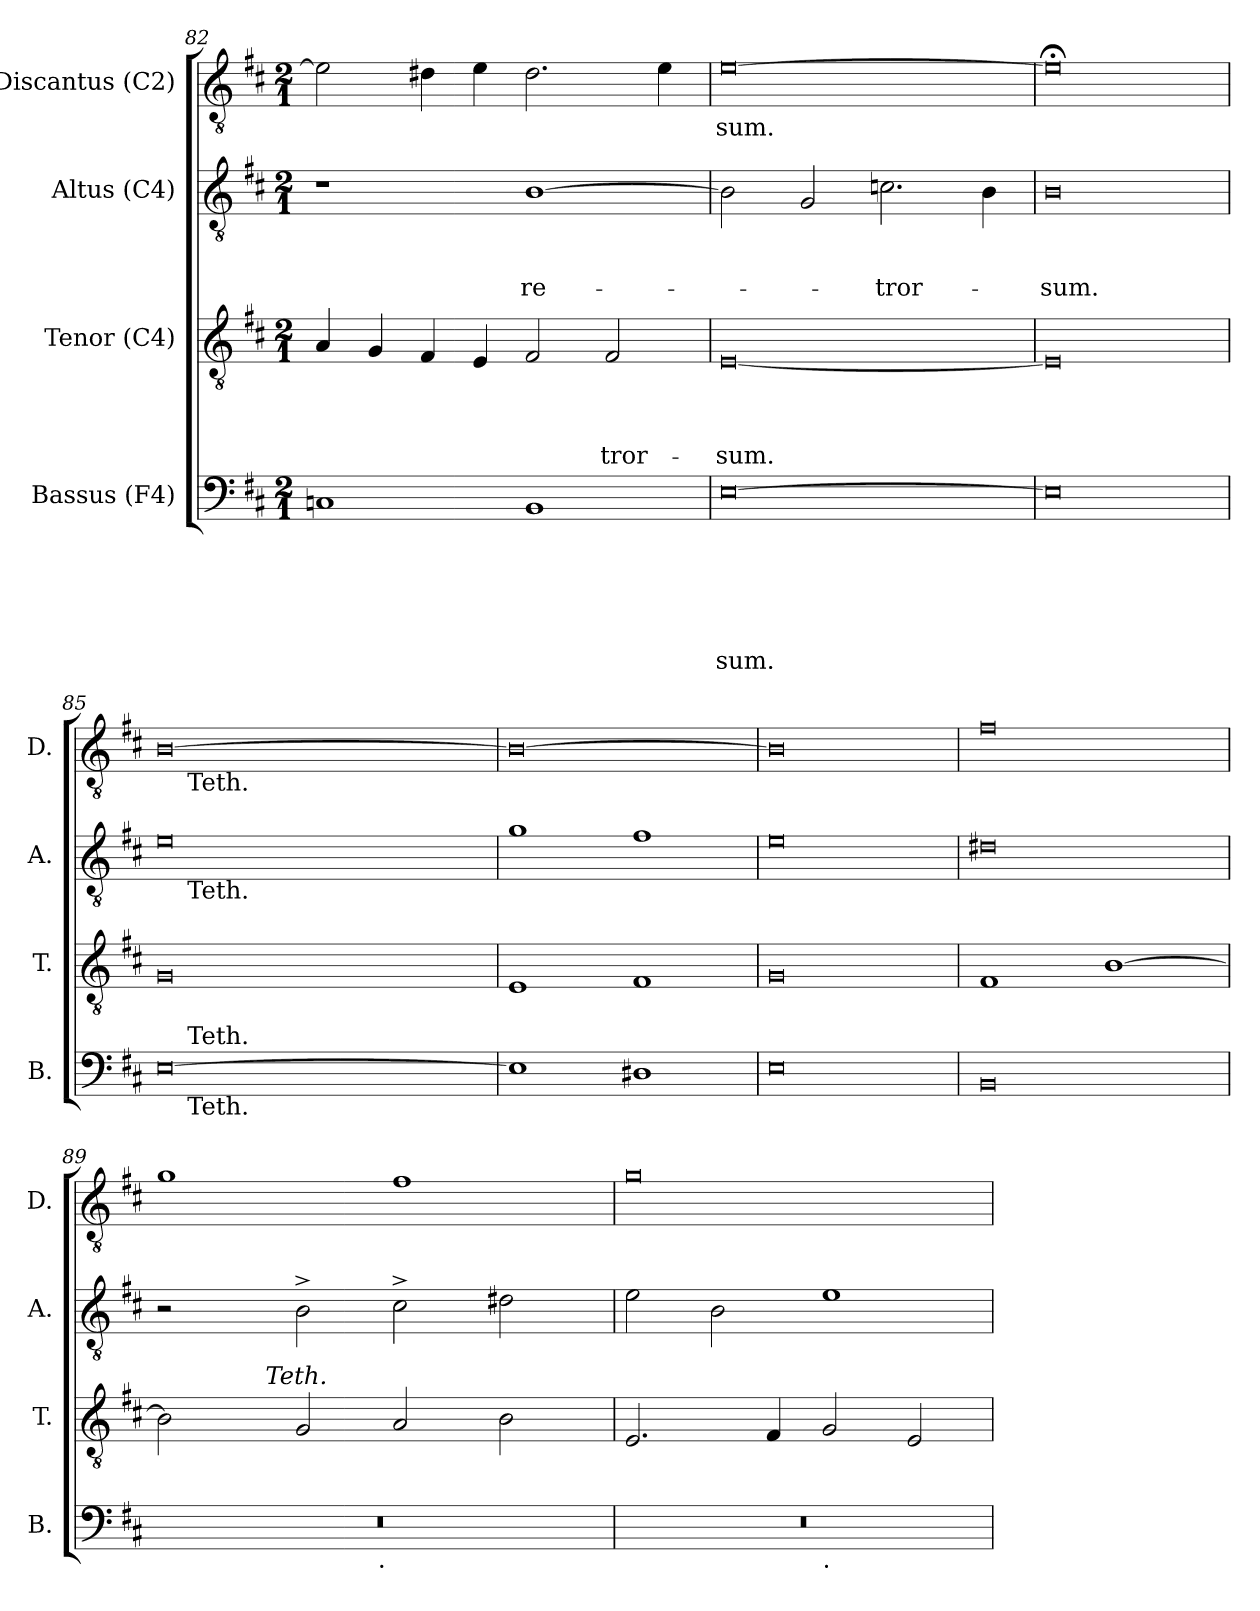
**kern	**text	**text	**text	**text	**text	**text	**kern	**text	**text	**text	**text	**kern	**text	**text	**text	**kern	**text
*part4	*part4	*part4	*part4	*part4	*part4	*part4	*part3	*part3	*part3	*part3	*part3	*part2	*part2	*part2	*part2	*part1	*part1
*staff4	*staff4	*staff4	*staff4	*staff4	*staff4	*staff4	*staff3	*staff3	*staff3	*staff3	*staff3	*staff2	*staff2	*staff2	*staff2	*staff1	*staff1
*I"Bassus (F4)	*	*	*	*	*	*	*I"Tenor (C4)	*	*	*	*	*I"Altus (C4)	*	*	*	*I"Discantus (C2)	*
*I'B.	*	*	*	*	*	*	*I'T.	*	*	*	*	*I'A.	*	*	*	*I'D.	*
*clefF4	*	*	*	*	*	*	*clefGv2	*	*	*	*	*clefGv2	*	*	*	*clefGv2	*
*k[f#c#]	*	*	*	*	*	*	*k[f#c#]	*	*	*	*	*k[f#c#]	*	*	*	*k[f#c#]	*
*D:	*	*	*	*	*	*	*D:	*	*	*	*	*D:	*	*	*	*D:	*
*M2/1	*	*	*	*	*	*	*M2/1	*	*	*	*	*M2/1	*	*	*	*M2/1	*
=82	=82	=82	=82	=82	=82	=82	=82	=82	=82	=82	=82	=82	=82	=82	=82	=82	=82
1Cn	.	.	.	.	.	.	4A/	.	.	.	.	1r	.	.	.	2e\]	.
.	.	.	.	.	.	.	4G/	.	.	.	.	.	.	.	.	.	.
.	.	.	.	.	.	.	4F#/	.	.	.	.	.	.	.	.	4d#\	.
.	.	.	.	.	.	.	4E/	.	.	.	.	.	.	.	.	4e\	.
!	!	!	!	!	!	!	!	!	!	!	!	!	!	!	!LO:LY:b	!	!
1BB	.	.	.	.	.	.	2F#/	.	.	.	.	[>1B	.	.	re-	2.d#\	.
!	!	!	!	!	!	!	!	!	!	!	!LO:LY:b	!	!	!	!	!	!
.	.	.	.	.	.	.	2F#/	.	.	.	-tror-	.	.	.	.	.	.
.	.	.	.	.	.	.	.	.	.	.	.	.	.	.	.	4e\	.
=83	=83	=83	=83	=83	=83	=83	=83	=83	=83	=83	=83	=83	=83	=83	=83	=83	=83
!	!	!	!	!	!	!LO:LY:b	!	!	!	!	!LO:LY:b	!	!	!	!	!	!LO:LY:b
[>0E	.	.	.	.	.	-sum.	[<0E	.	.	.	-sum.	2B\]	.	.	.	[>0e	-sum.
.	.	.	.	.	.	.	.	.	.	.	.	2G/	.	.	.	.	.
!	!	!	!	!	!	!	!	!	!	!	!	!	!	!	!LO:LY:b	!	!
.	.	.	.	.	.	.	.	.	.	.	.	2.c\	.	.	-tror-	.	.
.	.	.	.	.	.	.	.	.	.	.	.	4B\	.	.	.	.	.
=84	=84	=84	=84	=84	=84	=84	=84	=84	=84	=84	=84	=84	=84	=84	=84	=84	=84
!	!	!	!	!	!	!	!	!	!	!	!	!	!	!	!LO:LY:b	!	!
0E]	.	.	.	.	.	.	0E]	.	.	.	.	0B	.	.	-sum.	0e;<]	.
!!LO:PB:g=z
=85	=85	=85	=85	=85	=85	=85	=85	=85	=85	=85	=85	=85	=85	=85	=85	=85	=85
*^	*	*	*	*	*	*	*	*	*	*	*	*^	*	*	*	*^	*
[>0E	16.ryy	.	.	.	.	.	.	0G	.	.	.	.	0e	16.ryy	.	.	.	[>0B	16.ryy	.
!	!	!	!	!	!	!	!	!	!	!	!	!	!	!	!	!	!	!	!LO:TX:b:t=Teth.	!
!	!	!	!	!	!	!	!	!	!	!	!	!	!	!LO:TX:b:t=Teth.	!	!	!	!	!	!
!	!LO:TX:b:t=Teth.	!	!	!	!	!	!	!	!	!	!	!	!	!	!	!	!	!	!	!
!	!LO:TX:a:t=Teth.	!	!	!	!	!	!	!	!	!	!	!	!	!	!	!	!	!	!	!
.	1ryy	.	.	.	.	.	.	.	.	.	.	.	.	1ryy	.	.	.	.	1ryy	.
.	2ryy	.	.	.	.	.	.	.	.	.	.	.	.	2ryy	.	.	.	.	2ryy	.
.	4ryy	.	.	.	.	.	.	.	.	.	.	.	.	4ryy	.	.	.	.	4ryy	.
.	8ryy	.	.	.	.	.	.	.	.	.	.	.	.	8ryy	.	.	.	.	8ryy	.
.	32ryy	.	.	.	.	.	.	.	.	.	.	.	.	32ryy	.	.	.	.	32ryy	.
*	*	*	*	*	*	*	*	*	*	*	*	*	*v	*v	*	*	*	*	*	*
*v	*v	*	*	*	*	*	*	*	*	*	*	*	*	*	*	*	*v	*v	*
=86	=86	=86	=86	=86	=86	=86	=86	=86	=86	=86	=86	=86	=86	=86	=86	=86	=86
1E]	.	.	.	.	.	.	1E	.	.	.	.	1g	.	.	.	0B_	.
1D#X	.	.	.	.	.	.	1F#	.	.	.	.	1f#	.	.	.	.	.
=87	=87	=87	=87	=87	=87	=87	=87	=87	=87	=87	=87	=87	=87	=87	=87	=87	=87
0E	.	.	.	.	.	.	0G	.	.	.	.	0e	.	.	.	0B]	.
=88	=88	=88	=88	=88	=88	=88	=88	=88	=88	=88	=88	=88	=88	=88	=88	=88	=88
0BB	.	.	.	.	.	.	1F#	.	.	.	.	0d#X	.	.	.	0f#	.
.	.	.	.	.	.	.	[>1B	.	.	.	.	.	.	.	.	.	.
=89	=89	=89	=89	=89	=89	=89	=89	=89	=89	=89	=89	=89	=89	=89	=89	=89	=89
*^	*	*	*	*	*	*	*^	*	*	*	*	*	*	*	*	*	*
0r	2ryy	.	.	.	.	.	.	2B\]	4ryy	.	.	.	.	2r	.	.	.	1g	.
.	.	.	.	.	.	.	.	.	8ryy	.	.	.	.	.	.	.	.	.	.
.	.	.	.	.	.	.	.	.	32ryy	.	.	.	.	.	.	.	.	.	.
!	!	!	!	!	!	!	!	!	!LO:TX:a:i:t=Teth.	!	!	!	!	!	!	!	!	!	!
.	.	.	.	.	.	.	.	.	1ryy	.	.	.	.	.	.	.	.	.	.
.	4...ryy	.	.	.	.	.	.	2G/	.	.	.	.	.	2B^>\	.	.	.	.	.
!	!LO:TX:b:t=.	!	!	!	!	!	!	!	!	!	!	!	!	!	!	!	!	!	!
.	1ryy	.	.	.	.	.	.	.	.	.	.	.	.	.	.	.	.	.	.
.	.	.	.	.	.	.	.	2A/	.	.	.	.	.	2c#^>\	.	.	.	1f#	.
.	.	.	.	.	.	.	.	.	2ryy	.	.	.	.	.	.	.	.	.	.
.	.	.	.	.	.	.	.	2B\	.	.	.	.	.	2d#\	.	.	.	.	.
.	.	.	.	.	.	.	.	.	16.ryy	.	.	.	.	.	.	.	.	.	.
.	32ryy	.	.	.	.	.	.	.	.	.	.	.	.	.	.	.	.	.	.
*	*	*	*	*	*	*	*	*v	*v	*	*	*	*	*	*	*	*	*	*
=90	=90	=90	=90	=90	=90	=90	=90	=90	=90	=90	=90	=90	=90	=90	=90	=90	=90	=90
0r	1ryy	.	.	.	.	.	.	2.E/	.	.	.	.	2e\	.	.	.	0g	.
.	.	.	.	.	.	.	.	.	.	.	.	.	2B\	.	.	.	.	.
.	.	.	.	.	.	.	.	4F#/	.	.	.	.	.	.	.	.	.	.
!	!LO:TX:b:t=.	!	!	!	!	!	!	!	!	!	!	!	!	!	!	!	!	!
.	1ryy	.	.	.	.	.	.	2G/	.	.	.	.	1e	.	.	.	.	.
.	.	.	.	.	.	.	.	2E/	.	.	.	.	.	.	.	.	.	.
*v	*v	*	*	*	*	*	*	*	*	*	*	*	*	*	*	*	*	*
=	=	=	=	=	=	=	=	=	=	=	=	=	=	=	=	=	=
*-	*-	*-	*-	*-	*-	*-	*-	*-	*-	*-	*-	*-	*-	*-	*-	*-	*-
